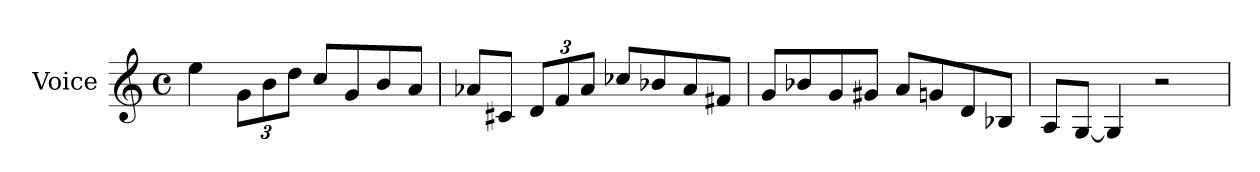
**kern
*part1
*staff1
*I"Voice
*I'Voice
*clefG2
*M4/4
*met(c)
=1
4ee\
12g\L
12b\
12dd\J
8cc/L
8g/
8b/
8a/J
=2
8a-X/L
8c#X/J
12d/L
12f/
12a-/J
8cc-X/L
8b-X/
8a-/
8f#X/J
=3
8g/L
8b-X/
8g/
8g#X/J
8a/L
8gn/
8d/
8B-X/J
=4
8A/L
[<8G/J
4G/]
2rcc
=
*-
